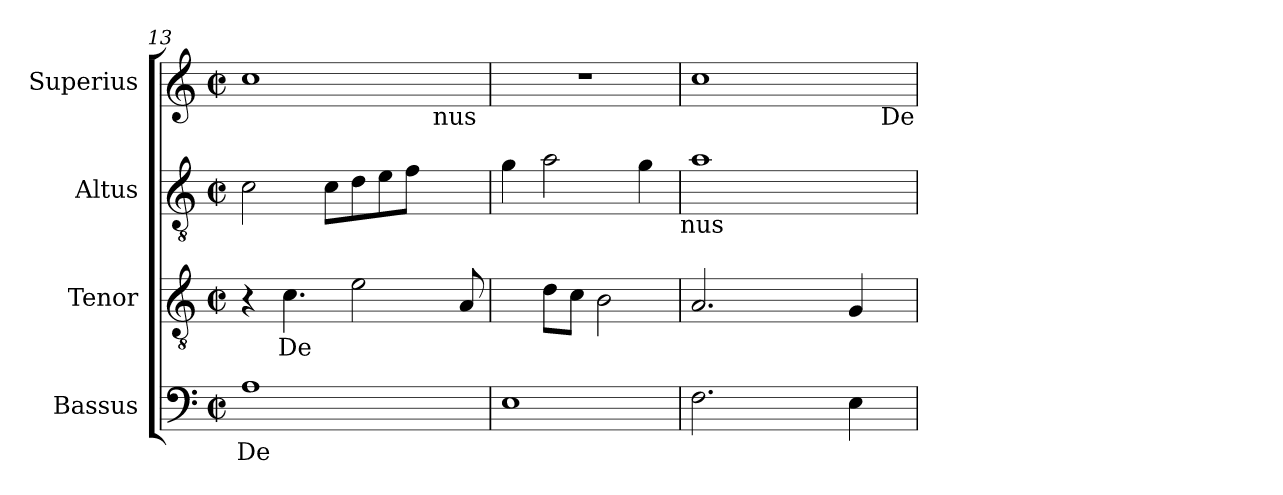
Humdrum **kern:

**kern	**text	**kern	**text	**kern	**kern
*part4	*part4	*part3	*part3	*part2	*part1
*staff4	*staff4	*staff3	*staff3	*staff2	*staff1
*I"Bassus	*	*I"Tenor	*	*I"Altus	*I"Superius
*I'Bas	*	*I'Ten	*	*I'Alt	*I'Sup
*clefF4	*	*clefGv2	*	*clefGv2	*clefG2
*M2/2	*	*M2/2	*	*M2/2	*M2/2
*met(c|)	*	*met(c|)	*	*met(c|)	*met(c|)
=13	=13	=13	=13	=13	=13
!	!LO:LY:b:cj	!	!	!	!
1A	De	4r	.	2c\	1cc
!	!	!	!LO:LY:b	!	!
.	.	4.c\	De	.	.
.	.	.	.	8c\L	.
.	.	2e\	.	8d\	.
.	.	.	.	8e\	.
.	.	.	.	8f\J	.
!	!	!	!	!	!LO:TX:b:t=nus
4ryy	.	.	.	4ryy	4ryy
.	.	8A/	.	.	.
=14	=14	=14	=14	=14	=14
1E	.	4ryy	.	4g\	1r
.	.	8d\L	.	2a\	.
.	.	8c\J	.	.	.
.	.	2B\	.	.	.
.	.	.	.	4g\	.
!	!	!	!	!LO:TX:b:t=nus	!
!!LO:LB:g=z
=15	=15	=15	=15	=15	=15
*^	*	*	*	*^	*
*	*^	*	*	*	*	*	*
2.F\	4ryy	4ryy	.	2.A/	.	1a	8ryy	1cc
.	.	.	.	.	.	.	32ryy	.
.	.	.	.	.	.	.	2ryy	.
.	32ryy	16ryy	.	.	.	.	.	.
.	2ryy	.	.	.	.	.	.	.
.	.	2ryy	.	.	.	.	.	.
.	.	.	.	.	.	.	4ryy	.
4E\	.	.	.	4G/	.	.	.	.
.	8..ryy	.	.	.	.	.	.	.
.	.	8.ryy	.	.	.	.	.	.
.	.	.	.	.	.	.	16.ryy	.
!	!	!	!	!	!	!	!	!LO:TX:b:t=De
*v	*v	*v	*	*	*	*v	*v	*
=	=	=	=	=	=
*-	*-	*-	*-	*-	*-
